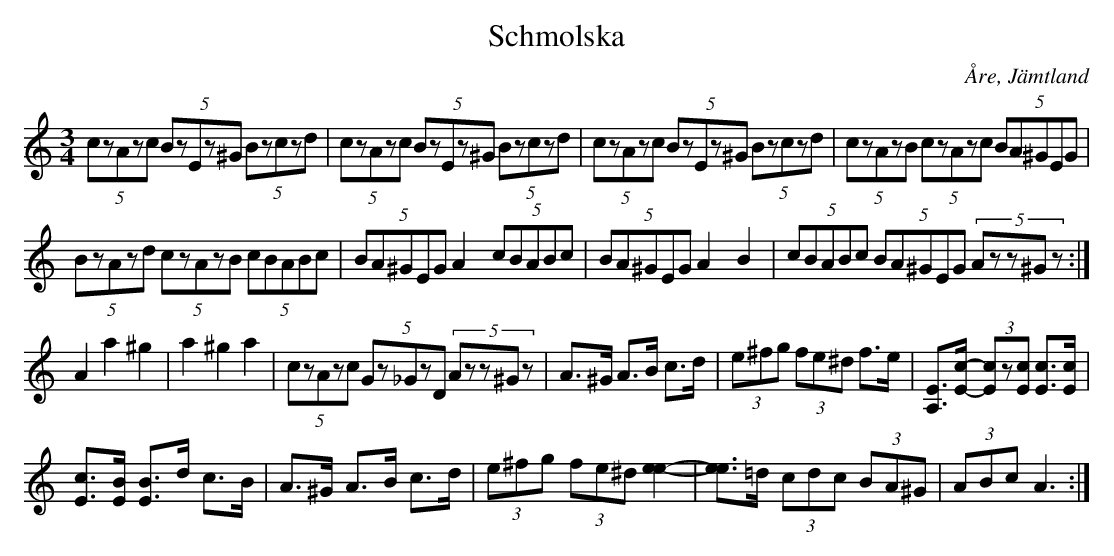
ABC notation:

X:1
T:Schmolska
O:Åre, Jämtland
M:3/4
L:1/8
K:Am
(5:2 czAzc (5:2Bz-Ez^G (5:2Bzczd| (5:2 czAzc (5:2Bz-Ez^G (5:2Bzczd| (5:2 czAzc (5:2Bz-Ez^G (5:2Bzczd|  (5:2czAzB (5:2czAzc (5:2BA^GEG|
 (5:2BzAzd (5:2czAzB (5:2cBABc|   (5:2BA^GEG  A2 (5:2cBABc|   (5:2BA^GEG  A2 B2|  (5:2cBABc (5:2BA^GEG (5:2Azz^Gz  :|
A2 a2 ^g2|a2 ^g2 a2| (5:2 czAzc (5:2Gz_GzD (5:2Azz^Gz | A>^G A>B c>d | (3e^fg (3fe^d f>e | [EA,]>[c-E-] (3[cE]z[cE] [cE]>[cE] |
[cE]>[BE] [BE]>d c>B | A>^G A>B c>d | (3e^fg (3fe^d [e2-e2-] | [ee]>=d (3cdc (3BA^G | (3ABc A3 :|]
